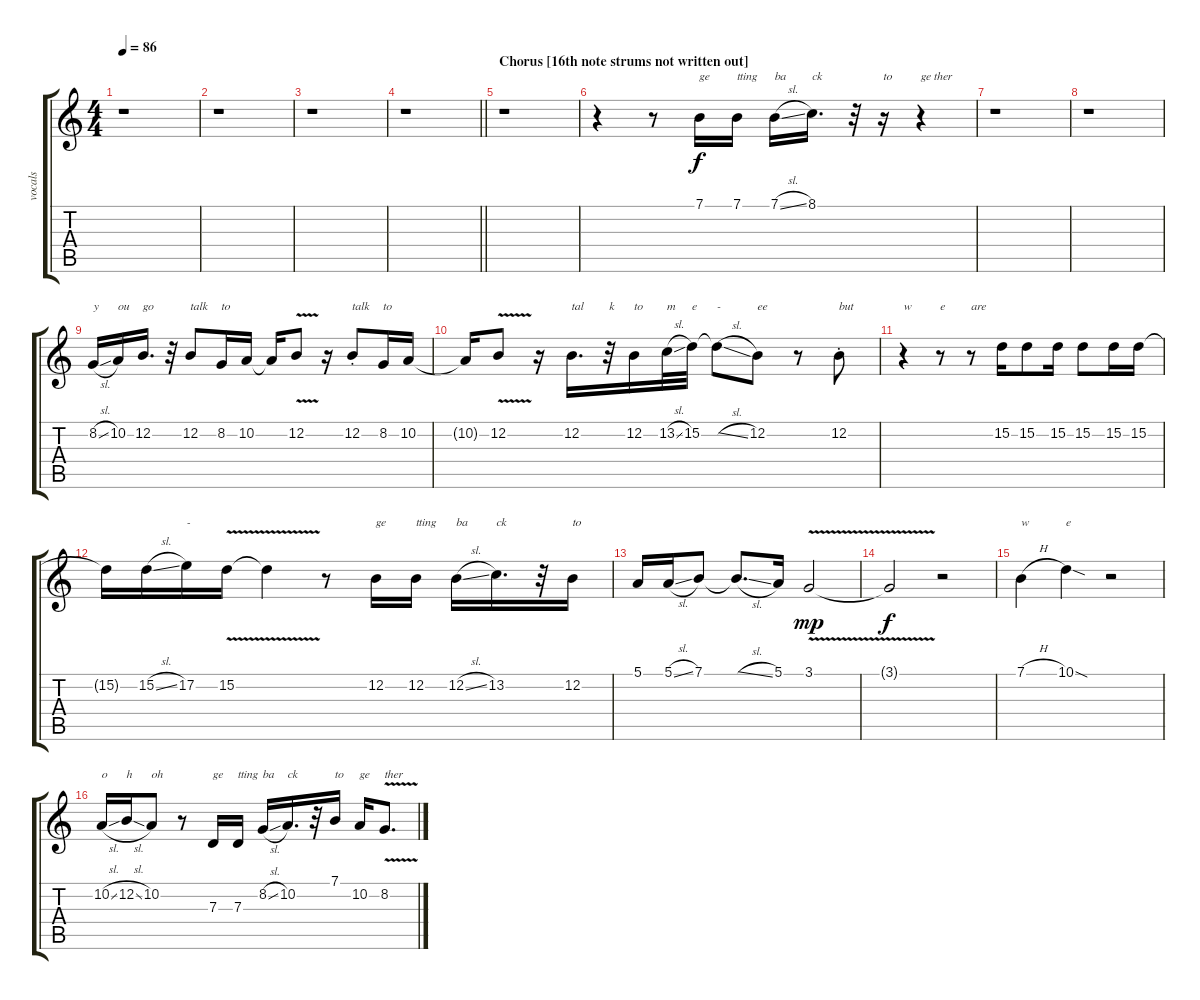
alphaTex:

\track ("vocals" "vocals") {instrument lead2sawtooth}
\staff {score tabs}
\tuning (E4 B3 G3 D3 A2 E2) {hide}
\ts (4 4)
\tempo 86
\clef g2
\ks c
r.1{dy f} |
r.1 |
r.1 |
\barLineRight lightlight
r.1 |
\section ("" "Chorus [16th note strums not written out]")
r.1 |
r.4 r.8 7.1.16{txt "ge"} 7.1.16{txt "tting"} 7.1{sl}.16{txt "ba"} 8.1.16{d txt "ck"} r.32 r.16{txt "to"} r.4{txt "ge ther"} |
r.1 |
r.1 |
8.2{sl}.16{txt "y"} 10.2.16{txt "ou"} 12.2.16{d txt "go"} r.32 12.2.8{txt "talk"} 8.2.16{txt "to"} 10.2.16 10.2{t}.16 12.2{v}.8 r.16 12.2{st}.8{txt "talk"} 8.2.16{txt "to"} 10.2.16 |
10.2{t}.16 12.2{v}.8 r.16 12.2.16{d txt "tal"} r.32{txt "k"} 12.2.16{txt "to"} 13.2{sl}.32{txt "m"} 15.2.32{txt "e"} 15.2{sl t}.8{txt "-"} 12.2.8{txt "ee"} r.8 12.2{st}.8{txt "but"} |
r.4{txt "w"} r.8{txt "e"} r.8{txt "are"} 15.2.16 15.2.8 15.2.16 15.2.8 15.2.16 15.2.16 |
15.2{t}.16 15.2{sl}.16 17.2.16{txt "-"} 15.2{v}.16 15.2{t}.4 r.8 12.2.16{txt "ge"} 12.2.16{txt "tting"} 12.2{sl}.16{txt "ba"} 13.2.16{d txt "ck"} r.32 12.2.16{txt "to"} |
5.1.16 5.1{sl}.16 7.1.8 7.1{sl t}.8{d} 5.1.16 3.1{v}.2{dy mp} |
3.1{t}.2{dy f} r.2 |
7.1{h}.4{txt "w"} 10.1{sod}.4{txt "e"} r.2 |
10.2{sl}.16{txt "o"} 12.2{sl}.16{txt "h"} 10.2.8{txt "oh"} r.8 7.3.16{txt "ge"} 7.3.16{txt "tting"} 8.2{sl}.16{txt "ba"} 10.2.16{d txt "ck"} r.32 7.1.16{txt "to"} 10.2.16{txt "ge"} 8.2{v}.8{d txt "ther"}
